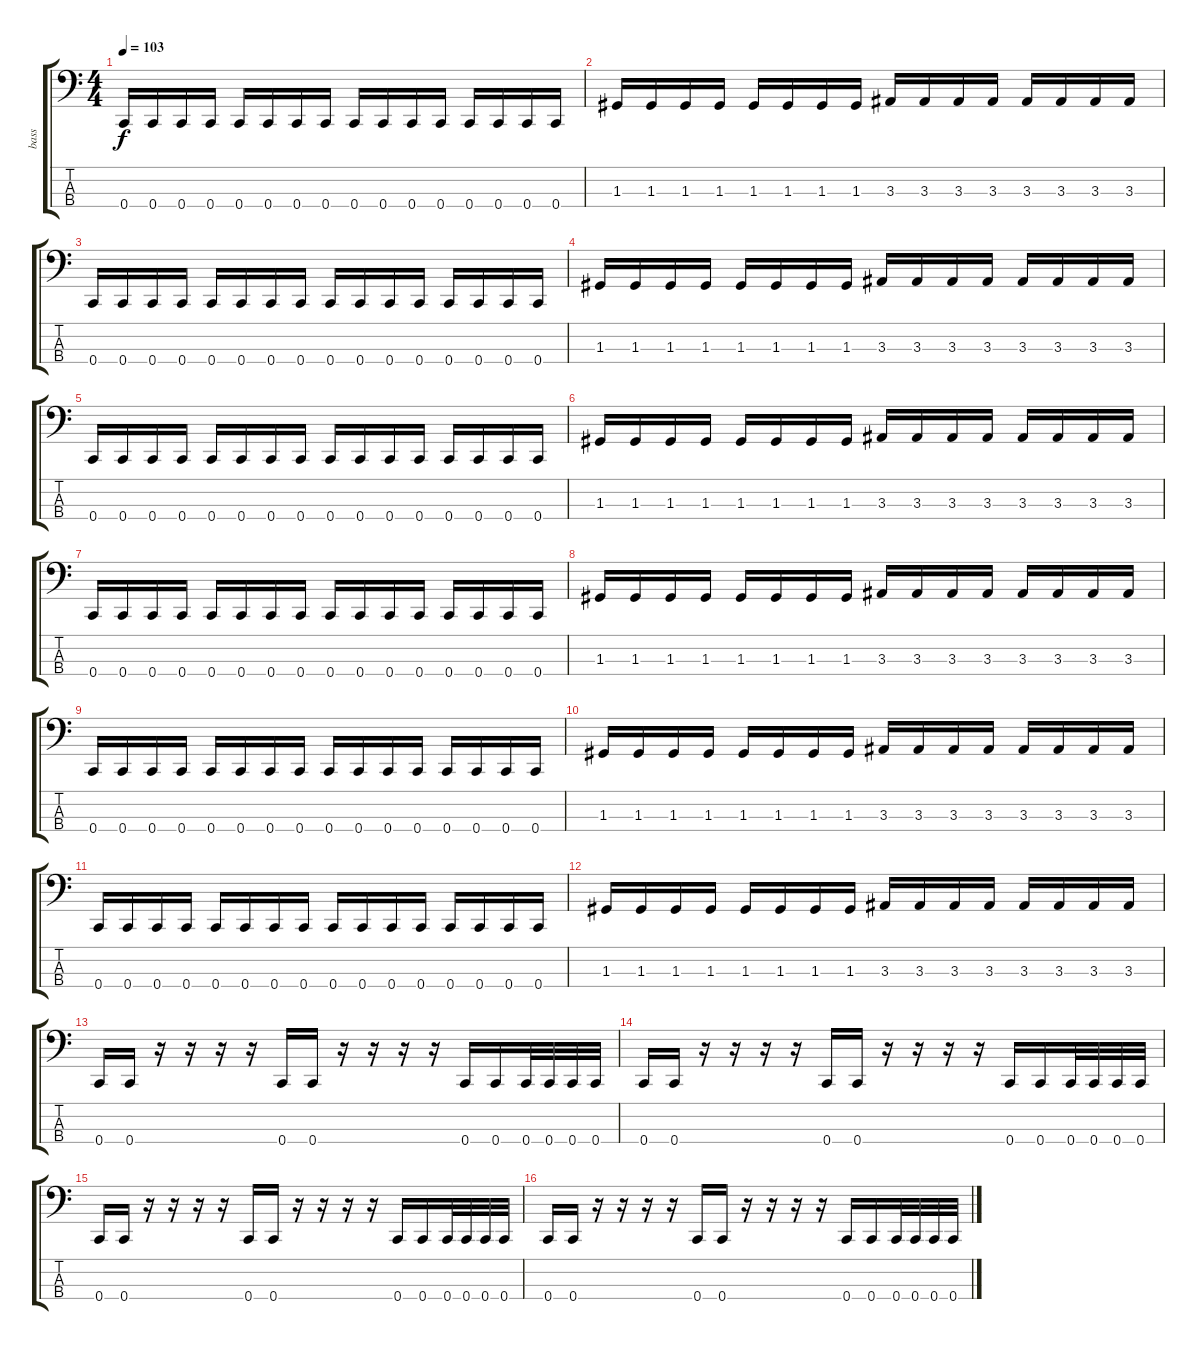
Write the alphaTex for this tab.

\track ("bass" "bass") {instrument electricbasspick}
\staff {score tabs}
\tuning (F2 C2 G1 C1) {hide}
\ts (4 4)
\tempo 103
\clef f4
\ks c
0.4.16{dy f} 0.4.16 0.4.16 0.4.16 0.4.16 0.4.16 0.4.16 0.4.16 0.4.16 0.4.16 0.4.16 0.4.16 0.4.16 0.4.16 0.4.16 0.4.16 |
1.3.16 1.3.16 1.3.16 1.3.16 1.3.16 1.3.16 1.3.16 1.3.16 3.3.16 3.3.16 3.3.16 3.3.16 3.3.16 3.3.16 3.3.16 3.3.16 |
0.4.16 0.4.16 0.4.16 0.4.16 0.4.16 0.4.16 0.4.16 0.4.16 0.4.16 0.4.16 0.4.16 0.4.16 0.4.16 0.4.16 0.4.16 0.4.16 |
1.3.16 1.3.16 1.3.16 1.3.16 1.3.16 1.3.16 1.3.16 1.3.16 3.3.16 3.3.16 3.3.16 3.3.16 3.3.16 3.3.16 3.3.16 3.3.16 |
0.4.16 0.4.16 0.4.16 0.4.16 0.4.16 0.4.16 0.4.16 0.4.16 0.4.16 0.4.16 0.4.16 0.4.16 0.4.16 0.4.16 0.4.16 0.4.16 |
1.3.16 1.3.16 1.3.16 1.3.16 1.3.16 1.3.16 1.3.16 1.3.16 3.3.16 3.3.16 3.3.16 3.3.16 3.3.16 3.3.16 3.3.16 3.3.16 |
0.4.16 0.4.16 0.4.16 0.4.16 0.4.16 0.4.16 0.4.16 0.4.16 0.4.16 0.4.16 0.4.16 0.4.16 0.4.16 0.4.16 0.4.16 0.4.16 |
1.3.16 1.3.16 1.3.16 1.3.16 1.3.16 1.3.16 1.3.16 1.3.16 3.3.16 3.3.16 3.3.16 3.3.16 3.3.16 3.3.16 3.3.16 3.3.16 |
0.4.16 0.4.16 0.4.16 0.4.16 0.4.16 0.4.16 0.4.16 0.4.16 0.4.16 0.4.16 0.4.16 0.4.16 0.4.16 0.4.16 0.4.16 0.4.16 |
1.3.16 1.3.16 1.3.16 1.3.16 1.3.16 1.3.16 1.3.16 1.3.16 3.3.16 3.3.16 3.3.16 3.3.16 3.3.16 3.3.16 3.3.16 3.3.16 |
0.4.16 0.4.16 0.4.16 0.4.16 0.4.16 0.4.16 0.4.16 0.4.16 0.4.16 0.4.16 0.4.16 0.4.16 0.4.16 0.4.16 0.4.16 0.4.16 |
1.3.16 1.3.16 1.3.16 1.3.16 1.3.16 1.3.16 1.3.16 1.3.16 3.3.16 3.3.16 3.3.16 3.3.16 3.3.16 3.3.16 3.3.16 3.3.16 |
0.4.16 0.4.16 r.16 r.16 r.16 r.16 0.4.16 0.4.16 r.16 r.16 r.16 r.16 0.4.16 0.4.16 0.4.32 0.4.32 0.4.32 0.4.32 |
0.4.16 0.4.16 r.16 r.16 r.16 r.16 0.4.16 0.4.16 r.16 r.16 r.16 r.16 0.4.16 0.4.16 0.4.32 0.4.32 0.4.32 0.4.32 |
0.4.16 0.4.16 r.16 r.16 r.16 r.16 0.4.16 0.4.16 r.16 r.16 r.16 r.16 0.4.16 0.4.16 0.4.32 0.4.32 0.4.32 0.4.32 |
0.4.16 0.4.16 r.16 r.16 r.16 r.16 0.4.16 0.4.16 r.16 r.16 r.16 r.16 0.4.16 0.4.16 0.4.32 0.4.32 0.4.32 0.4.32
